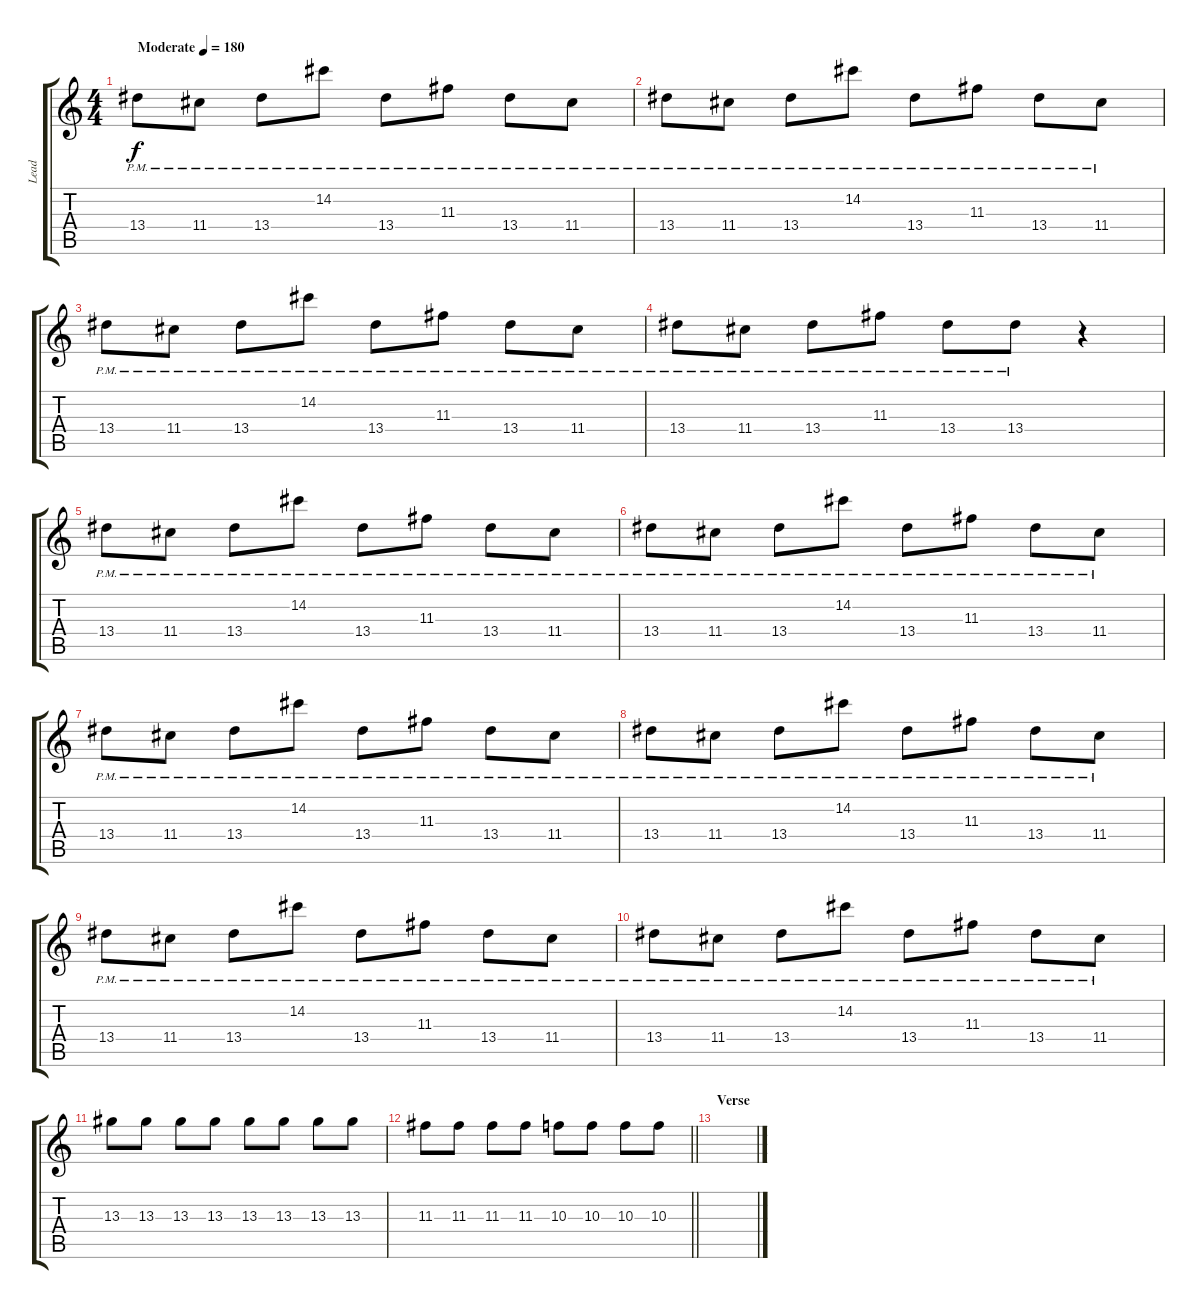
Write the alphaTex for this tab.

\track ("Lead" "Lead") {instrument overdrivenguitar}
\staff {score tabs}
\tuning (E4 B3 G3 D3 A2 D2) {hide}
\ts (4 4)
\tempo (180 "Moderate")
\clef g2
\ks c
13.4{pm}.8{dy f instrument overdrivenguitar} 11.4{pm}.8 13.4{pm}.8 14.2{pm}.8 13.4{pm}.8 11.3{pm}.8 13.4{pm}.8 11.4{pm}.8 |
13.4{pm}.8 11.4{pm}.8 13.4{pm}.8 14.2{pm}.8 13.4{pm}.8 11.3{pm}.8 13.4{pm}.8 11.4{pm}.8 |
13.4{pm}.8 11.4{pm}.8 13.4{pm}.8 14.2{pm}.8 13.4{pm}.8 11.3{pm}.8 13.4{pm}.8 11.4{pm}.8 |
13.4{pm}.8 11.4{pm}.8 13.4{pm}.8 11.3{pm}.8 13.4{pm}.8 13.4{pm}.8 r.4 |
13.4{pm}.8 11.4{pm}.8 13.4{pm}.8 14.2{pm}.8 13.4{pm}.8 11.3{pm}.8 13.4{pm}.8 11.4{pm}.8 |
13.4{pm}.8 11.4{pm}.8 13.4{pm}.8 14.2{pm}.8 13.4{pm}.8 11.3{pm}.8 13.4{pm}.8 11.4{pm}.8 |
13.4{pm}.8 11.4{pm}.8 13.4{pm}.8 14.2{pm}.8 13.4{pm}.8 11.3{pm}.8 13.4{pm}.8 11.4{pm}.8 |
13.4{pm}.8 11.4{pm}.8 13.4{pm}.8 14.2{pm}.8 13.4{pm}.8 11.3{pm}.8 13.4{pm}.8 11.4{pm}.8 |
13.4{pm}.8 11.4{pm}.8 13.4{pm}.8 14.2{pm}.8 13.4{pm}.8 11.3{pm}.8 13.4{pm}.8 11.4{pm}.8 |
13.4{pm}.8 11.4{pm}.8 13.4{pm}.8 14.2{pm}.8 13.4{pm}.8 11.3{pm}.8 13.4{pm}.8 11.4{pm}.8 |
13.3.8 13.3.8 13.3.8 13.3.8 13.3.8 13.3.8 13.3.8 13.3.8 |
\barLineRight lightlight
11.3.8 11.3.8 11.3.8 11.3.8 10.3.8 10.3.8 10.3.8 10.3.8 |
\section ("" "Verse")
